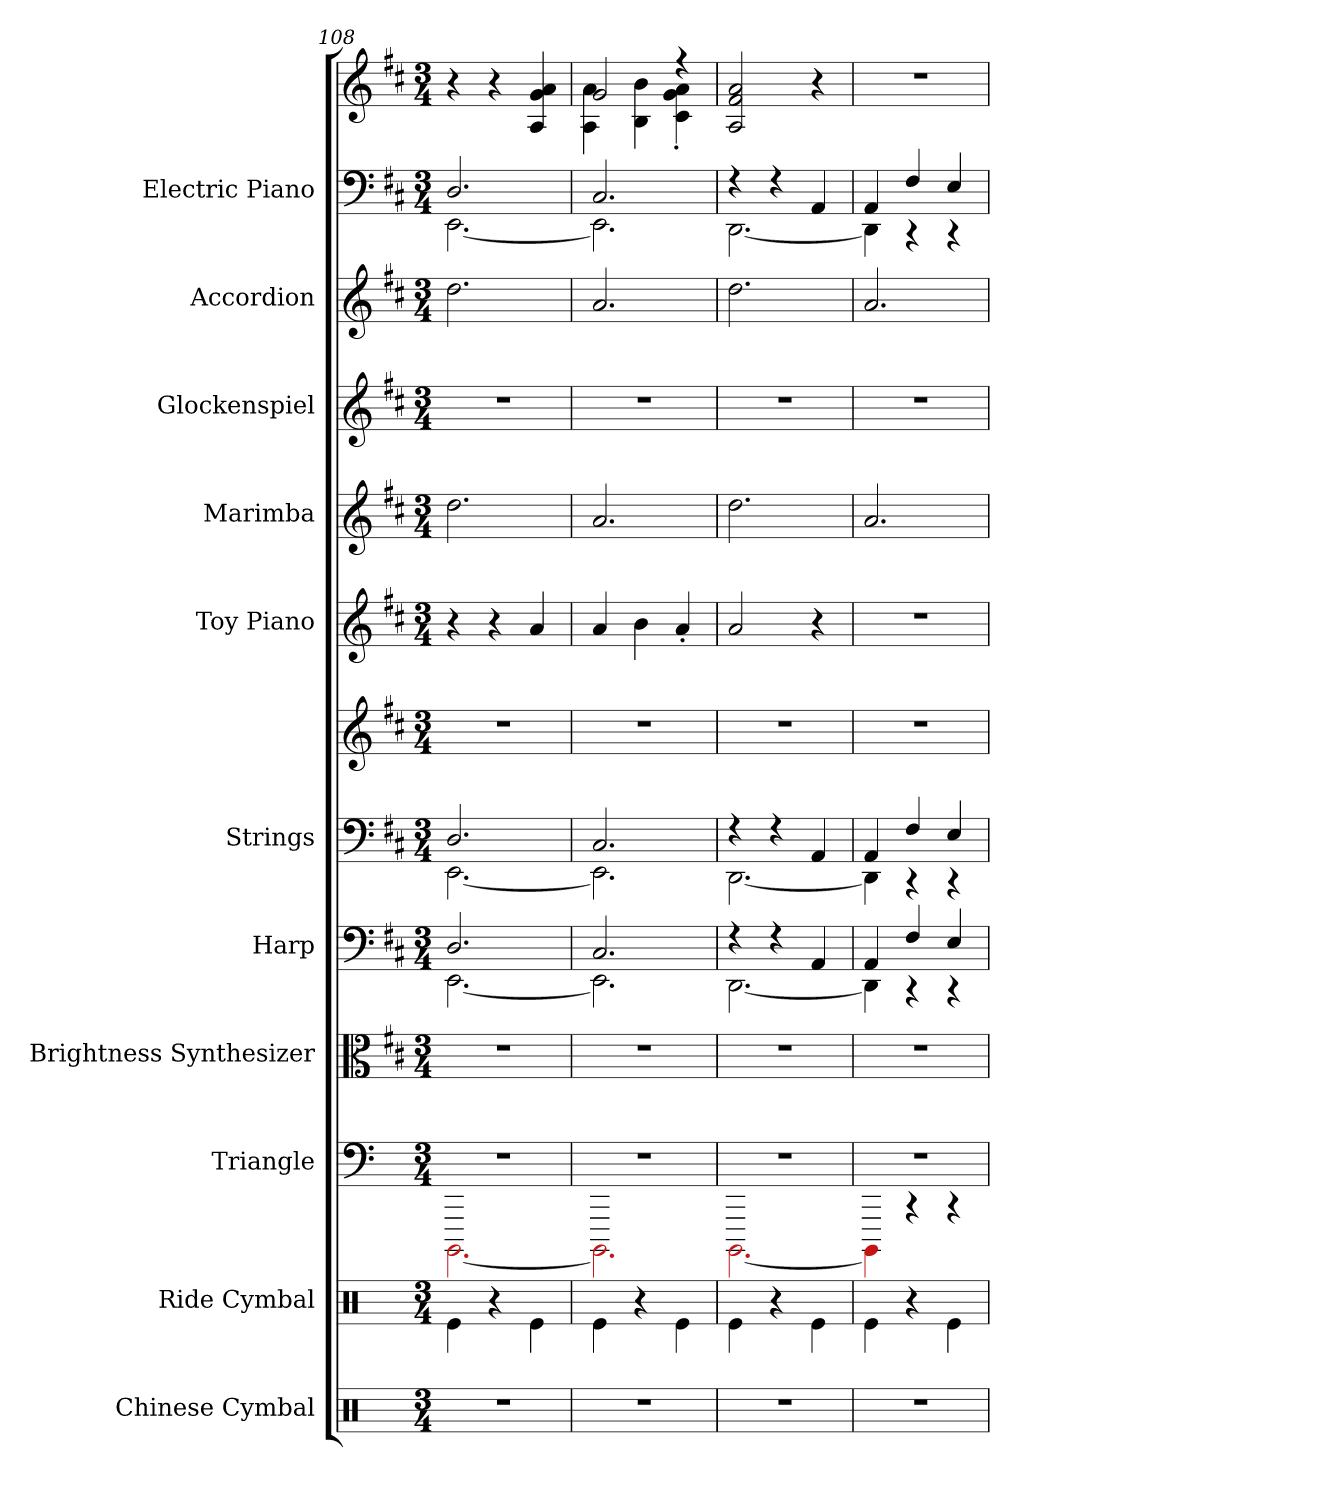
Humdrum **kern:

**kern	**kern	**kern	**kern	**kern	**kern	**kern	**kern	**kern	**kern	**kern	**kern	**kern
*part11	*part10	*part9	*part8	*part7	*part6	*part6	*part5	*part4	*part3	*part2	*part1	*part1
*staff13	*staff12	*staff11	*staff10	*staff9	*staff8	*staff7	*staff6	*staff5	*staff4	*staff3	*staff2	*staff1
*I"Chinese Cymbal	*I"Ride Cymbal	*I"Triangle	*I"Brightness Synthesizer	*I"Harp	*I"Strings	*	*I"Toy Piano	*I"Marimba	*I"Glockenspiel	*I"Accordion	*I"Electric Piano	*
*I'Ch. Cym.	*I'R. Cym.	*I'Trgl.	*I'Synth.	*I'Hrp.	*I'St.	*	*I'Toy Pno.	*I'Mrm.	*I'Glock.	*I'Acc.	*I'El. Pno.	*
*clefX	*clefX	*clefF4	*clefC3	*clefF4	*clefF4	*clefG2	*clefG2	*clefG2	*clefG2	*clefG2	*clefF4	*clefG2
*	*	*	*	*	*	*	*	*	*ITrd-14c-24	*	*	*
*k[]	*k[]	*k[]	*k[f#c#]	*k[f#c#]	*k[f#c#]	*k[f#c#]	*k[f#c#]	*k[f#c#]	*k[f#c#]	*k[f#c#]	*k[f#c#]	*k[f#c#]
*M3/4	*M3/4	*M3/4	*M3/4	*M3/4	*M3/4	*M3/4	*M3/4	*M3/4	*M3/4	*M3/4	*M3/4	*M3/4
=108	=108	=108	=108	=108	=108	=108	=108	=108	=108	=108	=108	=108
*	*	*^	*	*^	*^	*	*	*	*	*	*^	*
2.r	4Re\	2.r	[2.RGG\	2.r	2.D/	[2.EE\	2.D/	[2.EE\	2.r	4r	2.dd\	2.r	2.dd\	2.D/	[2.EE\	4r
.	4r	.	.	.	.	.	.	.	.	4r	.	.	.	.	.	4r
.	4Re\	.	.	.	.	.	.	.	.	4a/	.	.	.	.	.	4A/ 4g/ 4a/
=109	=109	=109	=109	=109	=109	=109	=109	=109	=109	=109	=109	=109	=109	=109	=109	=109
*	*	*	*	*	*	*	*	*	*	*	*	*	*	*	*	*^
2.r	4Re\	2.r	2.RGG\]	2.r	2.C#/	2.EE\]	2.C#/	2.EE\]	2.r	4a/	2.a/	2.r	2.a/	2.C#/	2.EE\]	2g/	4A\ 4a\
.	4r	.	.	.	.	.	.	.	.	4b\	.	.	.	.	.	.	4B\ 4b\
.	4Re\	.	.	.	.	.	.	.	.	4a'/	.	.	.	.	.	4r	4c#\' 4g\' 4a\'
*	*	*	*	*	*	*	*	*	*	*	*	*	*	*	*	*v	*v
=110	=110	=110	=110	=110	=110	=110	=110	=110	=110	=110	=110	=110	=110	=110	=110	=110
2.r	4Re\	2.r	[2.RGG\	2.r	4r	[2.DD\	4r	[2.DD\	2.r	2a/	2.dd\	2.r	2.dd\	4r	[2.DD\	2A/ 2f#/ 2a/
.	4r	.	.	.	4r	.	4r	.	.	.	.	.	.	4r	.	.
.	4Re\	.	.	.	4AA/	.	4AA/	.	.	4r	.	.	.	4AA/	.	4r
=111	=111	=111	=111	=111	=111	=111	=111	=111	=111	=111	=111	=111	=111	=111	=111	=111
2.r	4Re\	2.r	4RGG\]	2.r	4AA/	4DD\]	4AA/	4DD\]	2.r	2.r	2.a/	2.r	2.a/	4AA/	4DD\]	2.r
.	4r	.	4r	.	4F#/	4r	4F#/	4r	.	.	.	.	.	4F#/	4r	.
.	4Re\	.	4r	.	4E/	4r	4E/	4r	.	.	.	.	.	4E/	4r	.
*	*	*	*	*	*v	*v	*	*	*	*	*	*	*	*v	*v	*
*	*	*v	*v	*	*	*v	*v	*	*	*	*	*	*	*
=	=	=	=	=	=	=	=	=	=	=	=	=
*-	*-	*-	*-	*-	*-	*-	*-	*-	*-	*-	*-	*-
